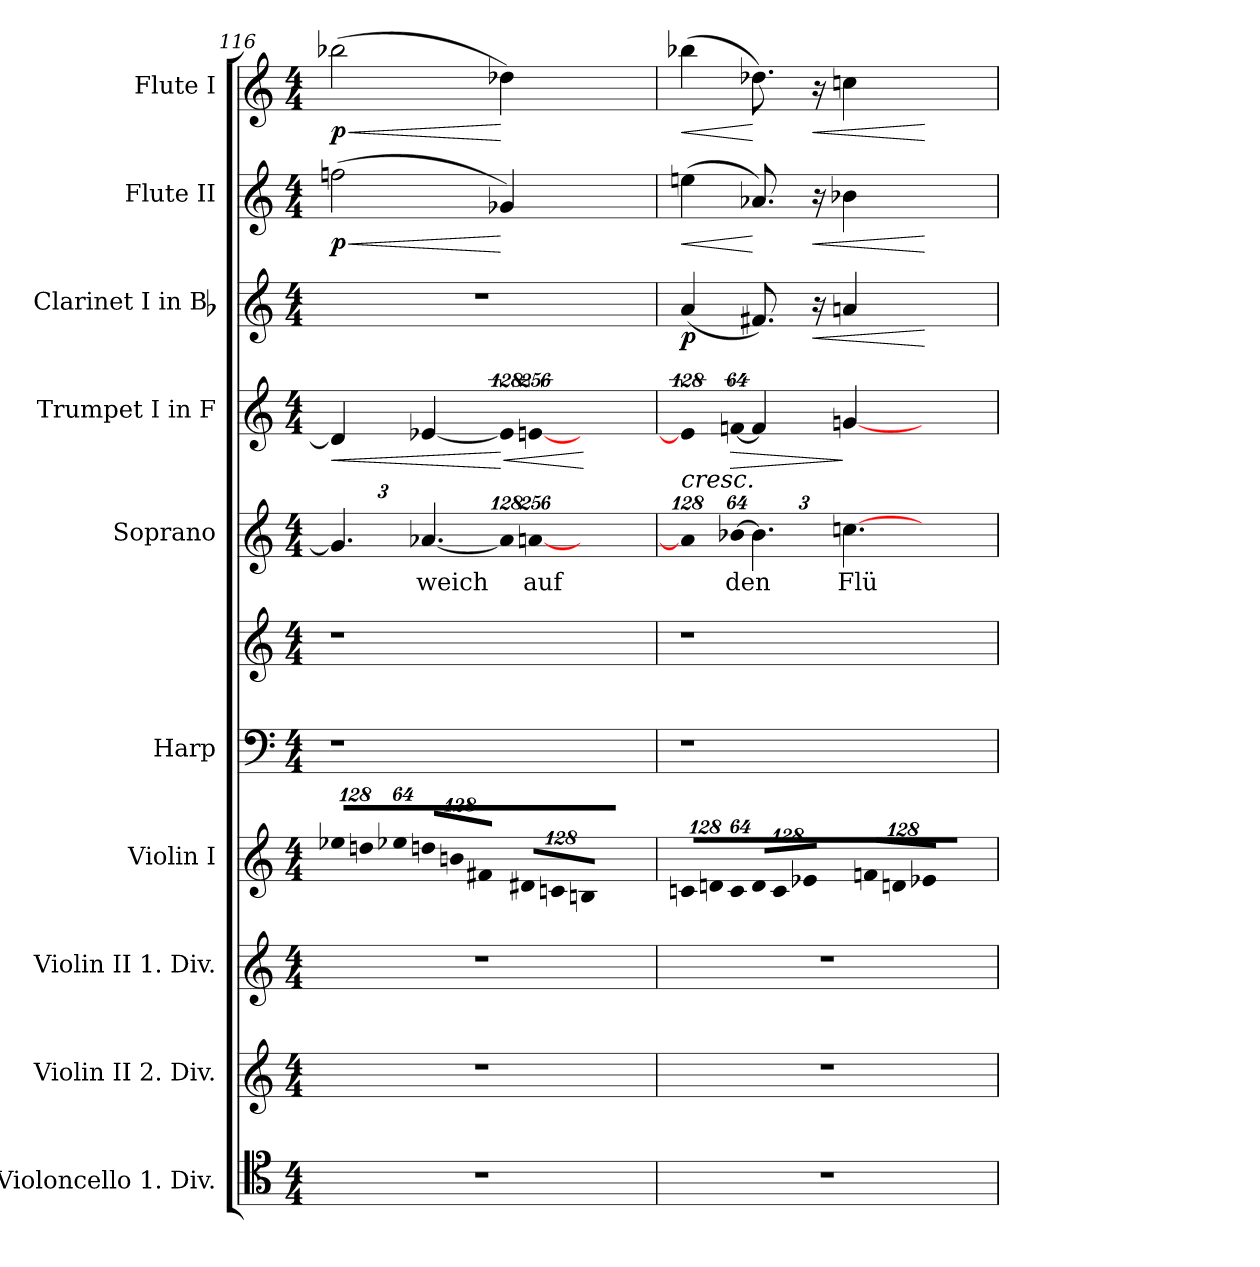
**kern	**kern	**kern	**kern	**kern	**kern	**kern	**text	**kern	**dynam	**kern	**dynam	**kern	**dynam	**kern	**dynam
*part10	*part9	*part8	*part7	*part6	*part6	*part5	*part5	*part4	*part4	*part3	*part3	*part2	*part2	*part1	*part1
*staff11	*staff10	*staff9	*staff8	*staff7	*staff6	*staff5	*staff5	*staff4	*staff4	*staff3	*staff3	*staff2	*staff2	*staff1	*staff1
*I"Violoncello 1. Div.	*I"Violin II 2. Div.	*I"Violin II 1. Div.	*I"Violin  I	*I"Harp	*	*I"Soprano	*	*I"Trumpet I in F	*	*I"Clarinet I in Bb	*	*I"Flute II	*	*I"Flute I	*
*I'Vc. 1.Div.	*I'Vln. II 2.Div.	*I'Vln. II 1.Div.	*I'Vln. I	*I'Hp.	*	*I'Sop.	*	*	*	*	*	*I'2.Fl.	*	*I'1.Fl.	*
*clefC4	*clefG2	*clefG2	*clefG2	*clefF4	*clefG2	*clefG2	*	*clefG2	*	*clefG2	*	*clefG2	*	*clefG2	*
*	*	*	*	*	*	*	*	*ITrd-3c-5	*	*ITrd1c2	*	*	*	*	*
*k[]	*k[]	*k[]	*k[]	*k[]	*k[]	*k[]	*	*k[b-]	*	*k[b-e-]	*	*k[]	*	*k[]	*
*M4/4	*M4/4	*M4/4	*M4/4	*M4/4	*M4/4	*M4/4	*	*M4/4	*	*M4/4	*	*M4/4	*	*M4/4	*
=116	=116	=116	=116	=116	=116	=116	=116	=116	=116	=116	=116	=116	=116	=116	=116
!LO:N:vis=1	!LO:N:vis=1	!LO:N:vis=1	!	!	!	!	!	!	!	!	!	!	!	!	!
*	*	*	*Xbrackettup	*	*	*	*	*	*	*	*	*	*	*	*
!	!	!	!LO:N:vis=8	!LO:N:vis=1	!LO:N:vis=1	!	!	!	!	!	!	!	!	!	!
*	*	*	*	*	*	*Xbrackettup	*	*	*	*	*	*	*	*	*
!	!	!	!	!	!	!	!	!	!LO:HP:b	!	!	!	!	!	!
!	!	!	!	!	!	!	!	!	!LO:HP:n=1:b	!LO:N:vis=1	!	!	!LO:HP:b	!	!
!	!	!	!	!	!	!	!	!	!	!	!	!	!LO:HP:n=1:b	!	!LO:HP:b
!	!	!	!	!	!	!	!	!	!	!	!	!	!	!	!LO:HP:n=1:b
1r	1r	1r	1024%85ee-Xi\L	2.r	2.r	6.gi/]	.	4gi/]	< >	1r	.	(2ffni\	< > p	(2bb-Xi\	< > p
!	!	!	!LO:N:vis=8	!	!	!	!	!	!	!	!	!	!	!	!
.	.	.	1024%85ddni\	.	.	.	.	.	.	.	.	.	.	.	.
!	!	!	!LO:N:vis=8	!	!	!	!	!	!	!	!	!	!	!	!
.	.	.	512%43ee-Xi\J	.	.	.	.	.	.	.	.	.	.	.	.
!	!	!	!LO:N:vis=8	!	!	!	!	!	!	!	!	!	!	!	!
!	!	!	!	!	!	!	!LO:LY:b:color=#000000	!	!	!	!	!	!	!	!
.	.	.	1024%85ddni/L	.	.	[<6.a-Xi/	weich	[<4a-Xi/	.	.	.	.	.	.	.
!	!	!	!LO:N:vis=8	!	!	!	!	!	!	!	!	!	!	!	!
.	.	.	1024%85bni/	.	.	.	.	.	.	.	.	.	.	.	.
!	!	!	!LO:N:vis=8	!	!	!	!	!	!	!	!	!	!	!	!
.	.	.	512%43f#Xi/J	.	.	.	.	.	.	.	.	.	.	.	.
!	!	!	!LO:N:vis=8	!	!	!LO:N:vis=8	!	!LO:N:vis=8	!LO:HP:n=1:b	!	!	!	!	!	!
!	!	!	!	!	!	!	!	!	!LO:HP:n=1:b	!	!	!	!	!	!
.	.	.	1024%85d#Xi/L	.	.	1024%85a-i/]	.	1024%85a-i/]	[ < >	.	.	4g-Xi/)	[	4dd-Xi\)	[
!	!	!	!LO:N:vis=8	!	!	!LO:N:vis=4	!	!	!	!	!	!	!	!	!
!	!	!	!	!	!	!	!LO:LY:b:color=#000000	!LO:N:vis=4	!	!	!	!	!	!	!
.	.	.	1024%85cni/	.	.	[<1024%171ani/	auf	[<1024%171ani/	]	.	.	.	.	.	.
!	!	!	!LO:N:vis=8	!	!	!	!	!	!	!	!	!	!	!	!
.	.	.	512%43Bni/J	.	.	.	.	.	.	.	.	.	.	.	.
.	.	.	4ryy	4ryy	4ryy	4ryy	.	4ryy	[	.	.	4ryy	]	4ryy	]
=117	=117	=117	=117	=117	=117	=117	=117	=117	=117	=117	=117	=117	=117	=117	=117
!LO:N:vis=1	!LO:N:vis=1	!LO:N:vis=1	!LO:N:vis=8	!LO:N:vis=1	!LO:N:vis=1	!LO:N:vis=4	!	!LO:N:vis=4	!LO:HP:b	!	!	!	!LO:HP:b	!	!
!	!	!	!	!	!	!	!	!	!	!	!	!	!LO:HP:n=1:b	!	!LO:HP:b
!	!	!	!	!	!	!	!	!	!	!	!	!	!	!	!LO:HP:n=1:b
1r	1r	1r	1024%85cni/L	2.r	2.r	512%85ai/]	.	512%85ai/]	<	(4gi/	p	(4eeni\	< >	(4bb-Xi\	< >
!	!	!	!LO:N:vis=8	!	!	!	!	!	!	!	!	!	!	!	!
.	.	.	1024%85dni/	.	.	.	.	.	.	.	.	.	.	.	.
!	!	!	!LO:N:vis=8	!	!	!LO:N:vis=8	!	!	!	!	!	!	!	!	!
!	!	!	!	!	!	!	!LO:LY:b:color=#000000	!LO:N:vis=8	!LO:HP:n=1:b	!	!	!	!	!	!
.	.	.	512%43ci/J	.	.	[>512%43b-Xi\	den	[<512%43b-Xi/	] >	.	.	.	.	.	.
!	!	!	!LO:N:vis=8	!	!	!	!	!	!	!	!	!	!	!	!
.	.	.	1024%85di/L	.	.	6.b-i\]	.	4b-i/]	[	8.eni/)	.	8.a-Xi/)	[	8.dd-Xi\)	[
!	!	!	!LO:N:vis=8	!	!	!	!	!	!	!	!	!	!	!	!
.	.	.	1024%85ci/	.	.	.	.	.	.	.	.	.	.	.	.
!	!	!	!LO:N:vis=8	!	!	!	!	!	!	!	!	!	!	!	!
.	.	.	512%43e-Xi/J	.	.	.	.	.	.	.	.	.	.	.	.
!	!	!	!	!	!	!	!	!	!	!	!LO:HP:b	!	!LO:HP:n=1:b	!	!LO:HP:n=1:b
.	.	.	.	.	.	.	.	.	.	16r	<	16r	] <	16r	] <
!	!	!	!LO:N:vis=8	!	!	!	!	!	!	!	!	!	!	!	!
!	!	!	!	!	!	!	!LO:LY:b:color=#000000	!	!	!	!	!	!	!	!
.	.	.	1024%85fni/L	.	.	[>6.ccni\	Flü-	[<4ccni/	]	4gni/	.	4b-Xi\	.	4ccni\	.
!	!	!	!LO:N:vis=8	!	!	!	!	!	!	!	!	!	!	!	!
.	.	.	1024%85dni/	.	.	.	.	.	.	.	.	.	.	.	.
!	!	!	!LO:N:vis=8	!	!	!	!	!	!	!	!	!	!	!	!
.	.	.	512%43e-Xi/J	.	.	.	.	.	.	.	.	.	.	.	.
.	.	.	4ryy	4ryy	4ryy	4ryy	.	4ryy	.	4ryy	[	4ryy	[	4ryy	[
=	=	=	=	=	=	=	=	=	=	=	=	=	=	=	=
*-	*-	*-	*-	*-	*-	*-	*-	*-	*-	*-	*-	*-	*-	*-	*-
